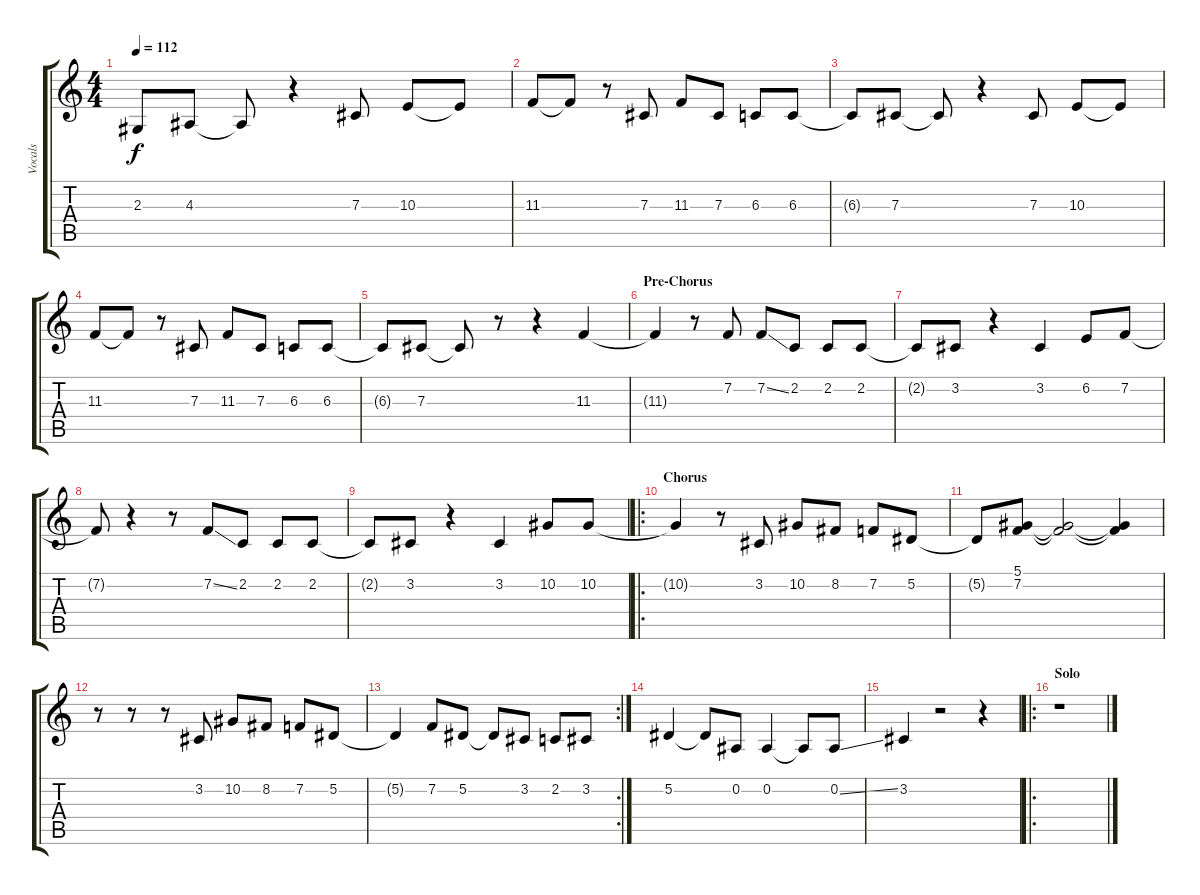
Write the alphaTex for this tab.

\track ("Vocals" "Vocals") {instrument choiraahs}
\staff {score tabs}
\tuning (Eb4 Bb3 Gb3 Db3 Ab2 Eb2) {hide}
\ts (4 4)
\tempo 112
\clef g2
\ks c
2.3{t}.8{dy f} 4.3.8 4.3{t}.8 r.4 7.3.8 10.3.8 10.3{t}.8 |
11.3.8 11.3{t}.8 r.8 7.3.8 11.3.8 7.3.8 6.3.8 6.3.8 |
6.3{t}.8 7.3.8 7.3{t}.8 r.4 7.3.8 10.3.8 10.3{t}.8 |
11.3.8 11.3{t}.8 r.8 7.3.8 11.3.8 7.3.8 6.3.8 6.3.8 |
6.3{t}.8 7.3.8 7.3{t}.8 r.8 r.4 11.3.4 |
\section ("" "Pre-Chorus")
11.3{t}.4 r.8 7.2.8 7.2{ss}.8 2.2.8 2.2.8 2.2.8 |
2.2{t}.8 3.2.8 r.4 3.2.4 6.2.8 7.2.8 |
7.2{t}.8 r.4 r.8 7.2{ss}.8 2.2.8 2.2.8 2.2.8 |
2.2{t}.8 3.2.8 r.4 3.2.4 10.2.8 10.2.8 |
\ro
\section ("" "Chorus")
10.2{t}.4 r.8 3.2.8 10.2.8 8.2.8 7.2.8 5.2.8 |
5.2{t}.8 (5.1 7.2).8 (5.1{t} 7.2{t}).2 (5.1{t} 7.2{t}).4 |
r.8 r.8 r.8 3.2.8 10.2.8 8.2.8 7.2.8 5.2.8 |
\rc 2
5.2{t}.4 7.2.8 5.2.8 5.2{t}.8 3.2.8 2.2.8 3.2.8 |
5.2.4 5.2{t}.8 0.2.8 0.2.4 0.2{t}.8 0.2{ss}.8 |
3.2.4 r.2 r.4 |
\ro
\section ("" "Solo")
r.1
